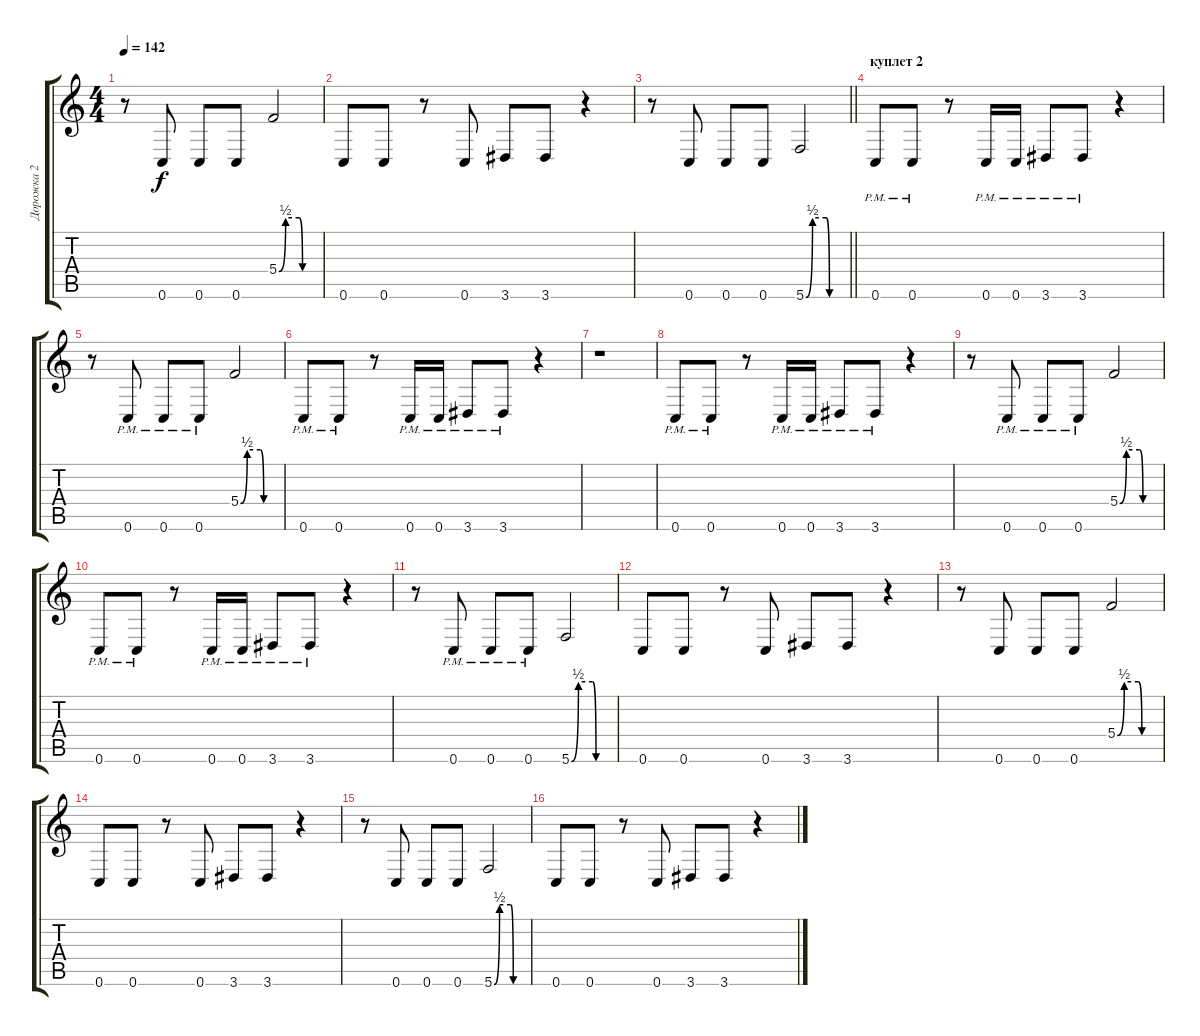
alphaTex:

\track ("Дорожка 2" "Дорожка 2") {instrument overdrivenguitar}
\staff {score tabs}
\tuning (D4 A3 F3 C3 G2 C2) {hide}
\ts (4 4)
\tempo 142
\clef g2
\ks c
r.8{dy f} 0.6.8 0.6.8 0.6.8 5.4{be (custom 0 0 10 2 30 2 35 0 60 0)}.2 |
0.6.8 0.6.8 r.8 0.6.8 3.6.8 3.6.8 r.4 |
\barLineRight lightlight
r.8 0.6.8 0.6.8 0.6.8 5.6{be (custom 0 0 10 2 30 2 35 0 60 0)}.2 |
\section ("" "куплет 2")
0.6{pm}.8 0.6{pm}.8 r.8 0.6{pm}.16 0.6{pm}.16 3.6{pm}.8 3.6{pm}.8 r.4 |
r.8 0.6{pm}.8 0.6{pm}.8 0.6{pm}.8 5.4{be (custom 0 0 10 2 30 2 35 0 60 0)}.2 |
0.6{pm}.8 0.6{pm}.8 r.8 0.6{pm}.16 0.6{pm}.16 3.6{pm}.8 3.6{pm}.8 r.4 |
r.1 |
0.6{pm}.8 0.6{pm}.8 r.8 0.6{pm}.16 0.6{pm}.16 3.6{pm}.8 3.6{pm}.8 r.4 |
r.8 0.6{pm}.8 0.6{pm}.8 0.6{pm}.8 5.4{be (custom 0 0 10 2 30 2 35 0 60 0)}.2 |
0.6{pm}.8 0.6{pm}.8 r.8 0.6{pm}.16 0.6{pm}.16 3.6{pm}.8 3.6{pm}.8 r.4 |
r.8 0.6{pm}.8 0.6{pm}.8 0.6{pm}.8 5.6{be (custom 0 0 10 2 30 2 35 0 60 0)}.2 |
0.6.8 0.6.8 r.8 0.6.8 3.6.8 3.6.8 r.4 |
r.8 0.6.8 0.6.8 0.6.8 5.4{be (custom 0 0 10 2 30 2 35 0 60 0)}.2 |
0.6.8 0.6.8 r.8 0.6.8 3.6.8 3.6.8 r.4 |
r.8 0.6.8 0.6.8 0.6.8 5.6{be (custom 0 0 10 2 30 2 35 0 60 0)}.2 |
0.6.8 0.6.8 r.8 0.6.8 3.6.8 3.6.8 r.4
